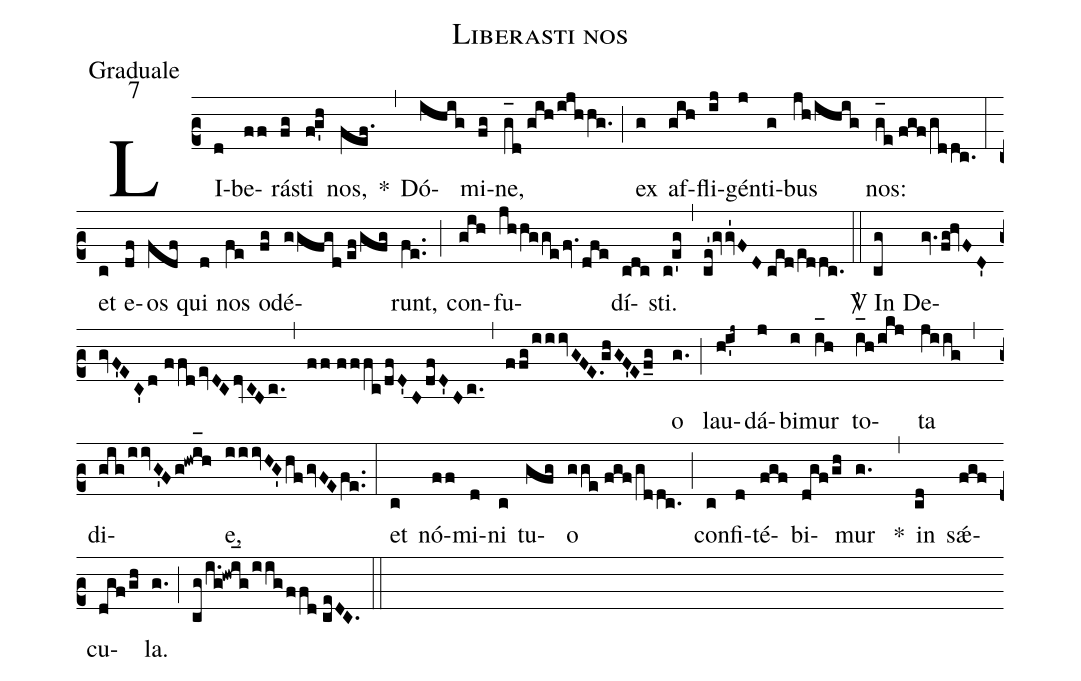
name:Liberasti nos;
office-part:Graduale;
mode:7;
%%
(c2) LI(d)be(ff)rá(fg)sti(fg'h) nos,(fef.) *(,) Dó(ihig)mi(fg)ne,(g_[oh:h]d//gih/ijhhg.) (;) ex(g) af(gih)fli(ij)gén(j)ti(g)bus(jh/ihig) nos:(g_[oh:h]e//fgf/gddc.) (:) et(c) e(df)os(fdf) qui(d) nos(fe) o(fg)dé(ggfgd//ef/gfg)runt,(fe..) (;) con(gih)fu(jhhggefv.dfe)dí(cdc)sti.(c!e'g) (,) (ce'!gvgv'1FD//ced/e[ll:1]ddc.) (::) <sp>V/</sp> In(cg) De(gv.fg!hvFD'gvF'EC'd//ffdevDCdv[ll:1]/CBc.)(,)(ff//fffc/dfD'[ull:0]BdfD'Bc.)(,)(ffg/iiivGFE./[-0.5]ghGF'Ef_g)o(g.) (;) lau(hi'j~)dá(j)bi(i)mur(i_[oh:h]h) to(i_[oh:h]h/ikj)ta(jiig) (,) di(gig/iivG'Fg!hwi_[oh:h]h)e,(iiivHG'hfgvFEfe..) (:) et(c) nó(ff)mi(d)ni(c) tu(gfg)o(gge//fgf/gddc.) (;) con(c)fi(d)té(fgf)bi(dgf/gh)mur(g.) <clear>*(,) in(cd) sǽ(fgf)cu(dgf/gh)la.(g.) (;) (cg/i.g!hwi_[oh:h]g/!iigffd//ceDC.) (::)
